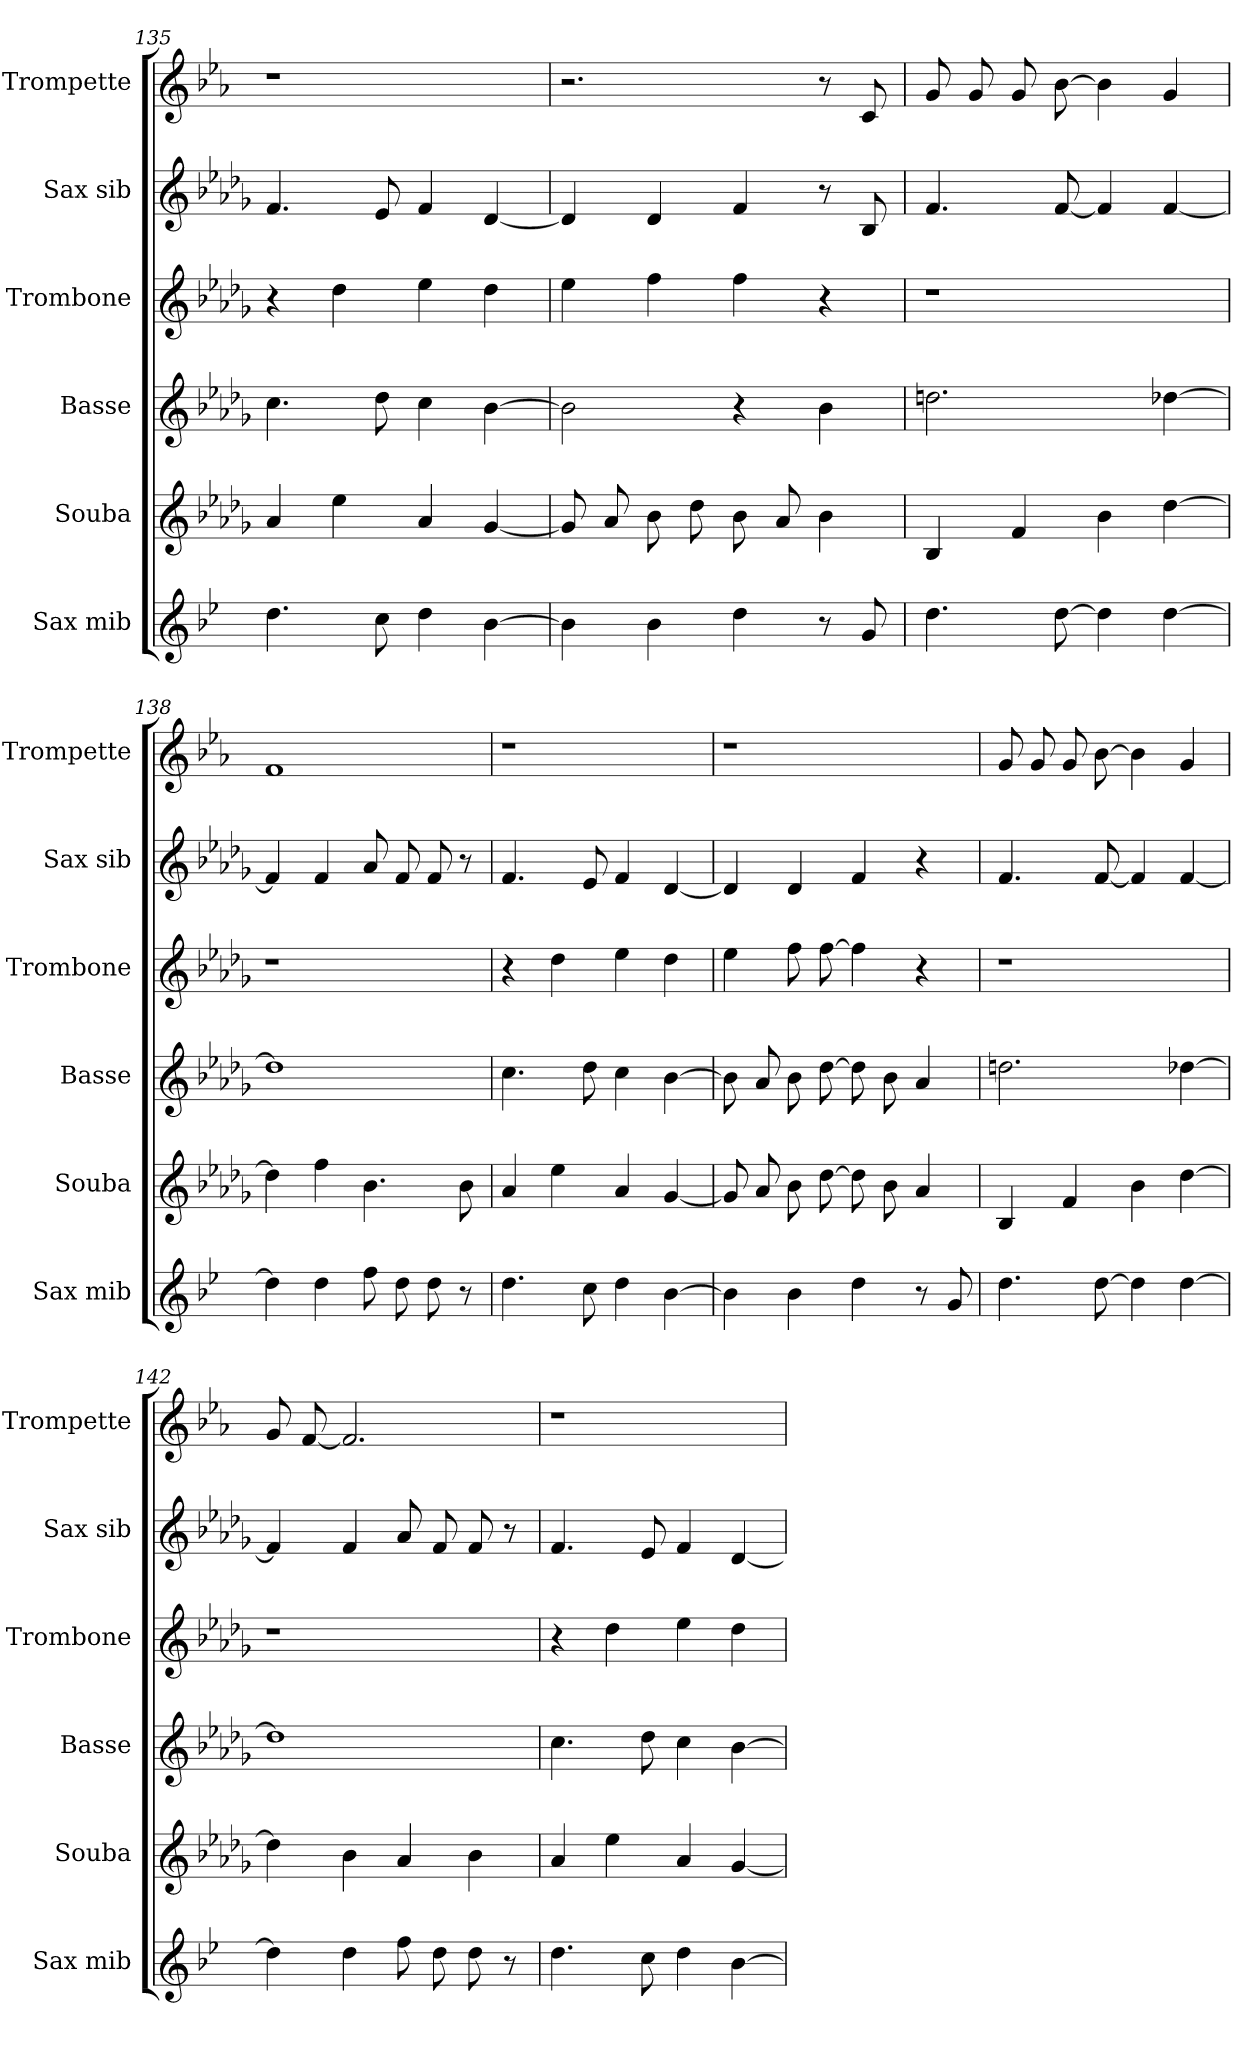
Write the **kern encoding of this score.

**kern	**kern	**kern	**kern	**kern	**kern
*part6	*part5	*part4	*part3	*part2	*part1
*staff6	*staff5	*staff4	*staff3	*staff2	*staff1
*I"Sax mib	*I"Souba	*I"Basse	*I"Trombone	*I"Sax sib	*I"Trompette
*I'Sax mib	*I'Souba	*I'Basse	*I'Trombone	*I'Sax sib	*I'Trompette
*clefG2	*clefG2	*clefG2	*clefG2	*clefG2	*clefG2
*ITrd5c9	*ITrd15c26	*ITrd8c14	*ITrd8c14	*ITrd8c14	*ITrd1c2
*k[b-e-a-d-g-]	*k[b-e-a-d-g-]	*k[b-e-a-d-g-]	*k[b-e-a-d-g-]	*k[b-e-a-d-g-]	*k[b-e-a-d-g-]
=135	=135	=135	=135	=135	=135
4.f	4AA-	4.c	4r	4.F	1r
.	4E-	.	4d-	.	.
8e-	.	8d-	.	8E-	.
4f	4AA-	4c	4e-	4F	.
[4d-	[4GG-	[4B-	4d-	[4D-	.
=136	=136	=136	=136	=136	=136
4d-]	8GG-]	2B-]	4e-	4D-]	2.r
.	8AA-	.	.	.	.
4d-	8BB-	.	4f	4D-	.
.	8D-	.	.	.	.
4f	8BB-	4r	4f	4F	.
.	8AA-	.	.	.	.
8r	4BB-	4B-	4r	8r	8r
8B-	.	.	.	8BB-	8B-
=137	=137	=137	=137	=137	=137
4.f	4BBB-	2.dn	1r	4.F	8f
.	.	.	.	.	8f
.	4FF	.	.	.	8f
[8f	.	.	.	[8F	[8a-
4f]	4BB-	.	.	4F]	4a-]
[4f	[4D-	[4d-X	.	[4F	4f
=138	=138	=138	=138	=138	=138
4f]	4D-]	1d-]	1r	4F]	1e-
4f	4F	.	.	4F	.
8a-	4.BB-	.	.	8A-	.
8f	.	.	.	8F	.
8f	.	.	.	8F	.
8r	8BB-	.	.	8r	.
=139	=139	=139	=139	=139	=139
4.f	4AA-	4.c	4r	4.F	1r
.	4E-	.	4d-	.	.
8e-	.	8d-	.	8E-	.
4f	4AA-	4c	4e-	4F	.
[4d-	[4GG-	[4B-	4d-	[4D-	.
=140	=140	=140	=140	=140	=140
4d-]	8GG-]	8B-]	4e-	4D-]	1r
.	8AA-	8A-	.	.	.
4d-	8BB-	8B-	8f	4D-	.
.	[8D-	[8d-	[8f	.	.
4f	8D-]	8d-]	4f]	4F	.
.	8BB-	8B-	.	.	.
8r	4AA-	4A-	4r	4r	.
8B-	.	.	.	.	.
=141	=141	=141	=141	=141	=141
4.f	4BBB-	2.dn	1r	4.F	8f
.	.	.	.	.	8f
.	4FF	.	.	.	8f
[8f	.	.	.	[8F	[8a-
4f]	4BB-	.	.	4F]	4a-]
[4f	[4D-	[4d-X	.	[4F	4f
=142	=142	=142	=142	=142	=142
4f]	4D-]	1d-]	1r	4F]	8f
.	.	.	.	.	[8e-
4f	4BB-	.	.	4F	2.e-]
8a-	4AA-	.	.	8A-	.
8f	.	.	.	8F	.
8f	4BB-	.	.	8F	.
8r	.	.	.	8r	.
=143	=143	=143	=143	=143	=143
4.f	4AA-	4.c	4r	4.F	1r
.	4E-	.	4d-	.	.
8e-	.	8d-	.	8E-	.
4f	4AA-	4c	4e-	4F	.
[4d-	[4GG-	[4B-	4d-	[4D-	.
=	=	=	=	=	=
*-	*-	*-	*-	*-	*-
